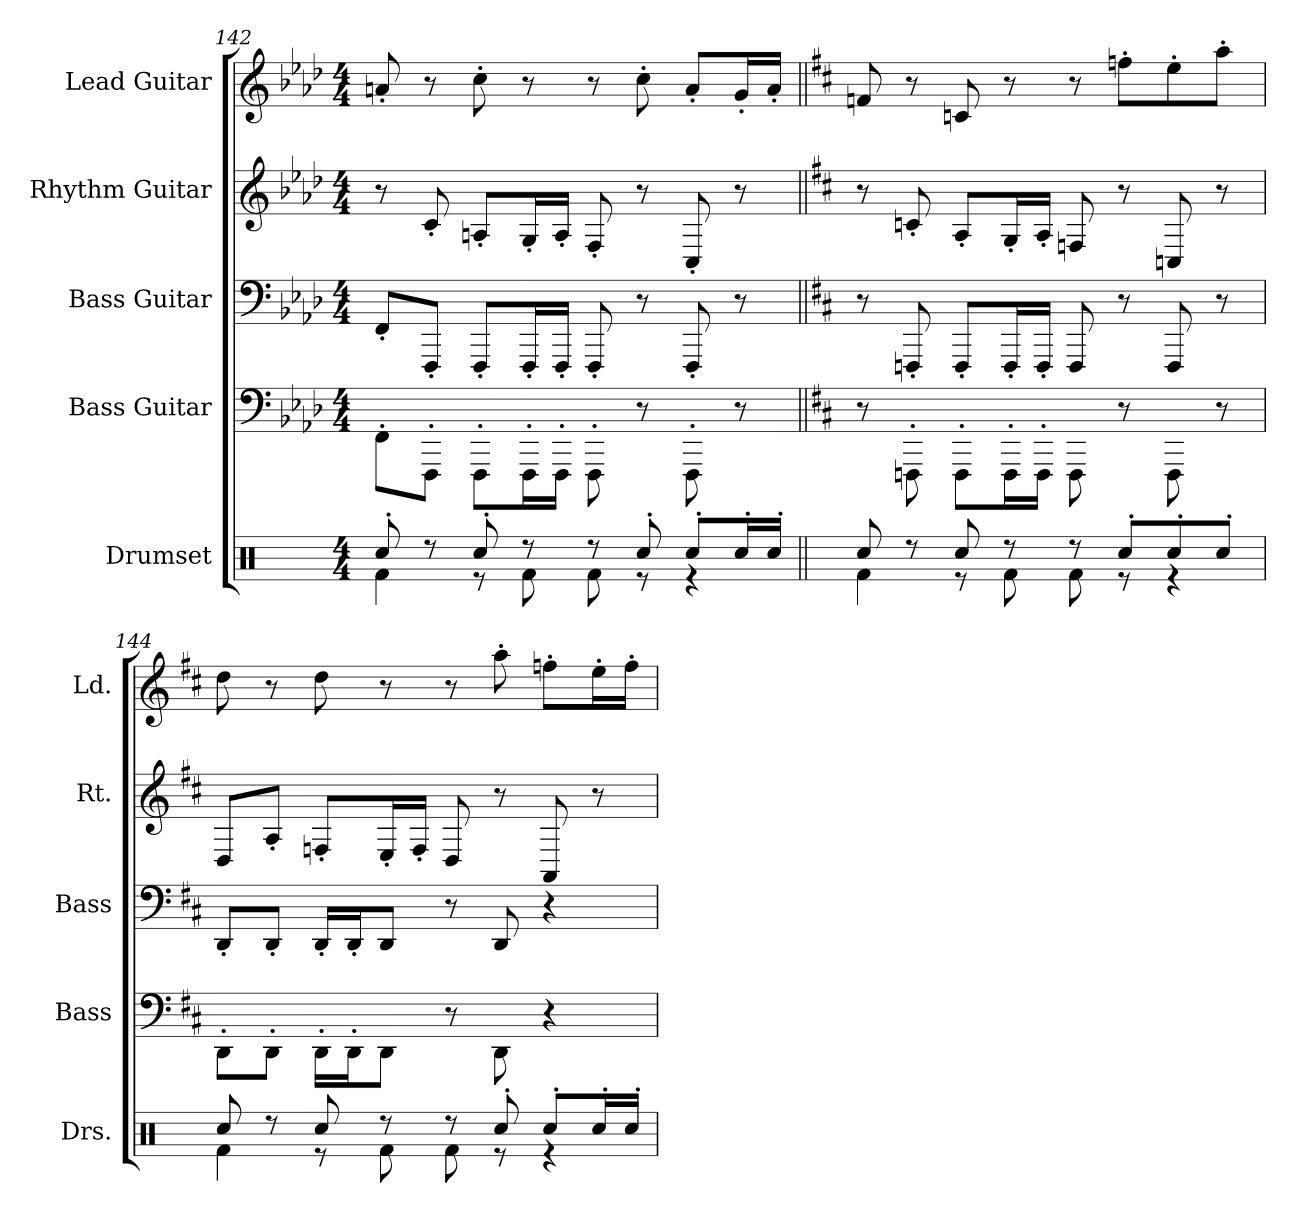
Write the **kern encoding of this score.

**kern	**kern	**kern	**kern	**kern
*part5	*part4	*part3	*part2	*part1
*staff5	*staff4	*staff3	*staff2	*staff1
*I"Drumset	*I"Bass Guitar	*I"Bass Guitar	*I"Rhythm Guitar	*I"Lead Guitar
*I'Drs.	*I'Bass	*I'Bass	*I'Rt.	*I'Ld.
*clefX	*	*clefF4	*clefG2	*clefG2
*k[]	*k[b-e-a-d-]	*k[b-e-a-d-]	*k[b-e-a-d-]	*k[b-e-a-d-]
*M4/4	*M4/4	*M4/4	*M4/4	*M4/4
=142	=142	=142	=142	=142
*^	*	*	*	*
8Rcc'/	4Rf\	8FF'\L	8FF'/L	8r	8an'/
8r	.	8FFF'\J	8FFF'/J	8c'/	8r
8Rcc'/	8r	8FFF'\L	8FFF'/L	8An'/L	8cc'\
8r	8Rf\	16FFF'\L	16FFF'/L	16G'/L	8r
.	.	16FFF'\JJ	16FFF'/JJ	16A'/JJ	.
8r	8Rf\	8FFF'\	8FFF'/	8F'/	8r
8Rcc'/	8r	8r	8r	8r	8cc'\
8Rcc'/L	4r	8FFF'\	8FFF'/	8C'/	8a'/L
16Rcc'/L	.	8r	8r	8r	16g'/L
16Rcc'/JJ	.	.	.	.	16a'/JJ
=143||	=143||	=143||	=143||	=143||	=143||
*	*	*k[f#c#]	*k[f#c#]	*k[f#c#]	*k[f#c#]
8Rcc/	4Rf\	8r	8r	8r	8fn/
8r	.	8FFFn'\	8FFFn'/	8cn'/	8r
8Rcc/	8r	8FFF'\L	8FFF'/L	8A'/L	8cn/
8r	8Rf\	16FFF'\L	16FFF'/L	16G'/L	8r
.	.	16FFF'\JJ	16FFF'/JJ	16A'/JJ	.
8r	8Rf\	8FFF\	8FFF/	8Fn/	8r
8Rcc'/L	8r	8r	8r	8r	8ffn'\L
8Rcc'/	4r	8FFF\	8FFF/	8Cn/	8ee'\
8Rcc'/J	.	8r	8r	8r	8aa'\J
!!LO:LB:g=z
=144	=144	=144	=144	=144	=144
8Rcc/	4Rf\	8DD'\L	8DD'/L	8D/L	8dd\
8r	.	8DD'\J	8DD'/J	8A'/J	8r
8Rcc/	8r	16DD'\LL	16DD'/LL	8Fn'/L	8dd\
.	.	16DD'\J	16DD'/J	.	.
8r	8Rf\	8DD\J	8DD/J	16E'/L	8r
.	.	.	.	16F'/JJ	.
8r	8Rf\	8r	8r	8D/	8r
8Rcc'/	8r	8DD\	8DD/	8r	8aa'\
8Rcc'/L	4r	4r	4r	8AA/	8ffn'\L
16Rcc'/L	.	.	.	8r	16ee'\L
16Rcc'/JJ	.	.	.	.	16ff'\JJ
*v	*v	*	*	*	*
=	=	=	=	=
*-	*-	*-	*-	*-
